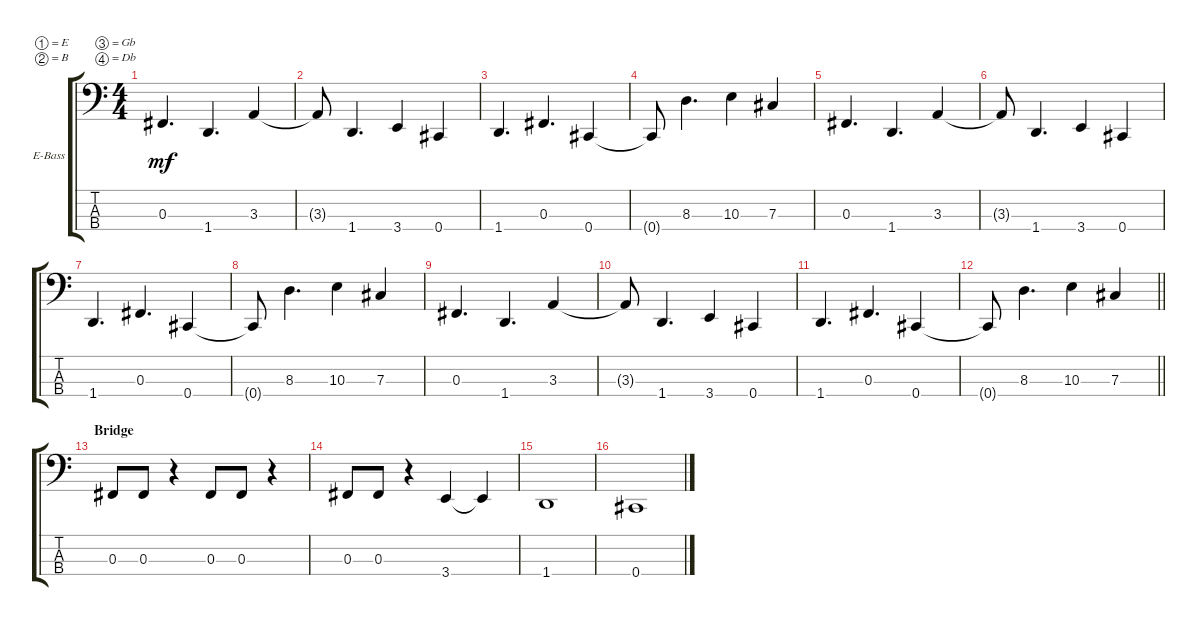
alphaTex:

\bracketExtendMode groupsimilarinstruments
\firstSystemTrackNameOrientation horizontal
\otherSystemsTrackNameOrientation horizontal
\track ("Electric Bass" "E-Bass") {instrument electricbasspick}
\staff {score tabs}
\tuning (E2 B1 Gb1 Db1)
\ts (4 4)
\tempo (184 hide)
\clef f4
\ks c
0.3.4{d dy mf} 1.4.4{d} 3.3.4 |
3.3{t}.8 1.4.4{d} 3.4.4 0.4.4 |
1.4.4{d} 0.3.4{d} 0.4.4 |
0.4{t}.8 8.3.4{d} 10.3.4 7.3.4 |
0.3.4{d} 1.4.4{d} 3.3.4 |
3.3{t}.8 1.4.4{d} 3.4.4 0.4.4 |
1.4.4{d} 0.3.4{d} 0.4.4 |
0.4{t}.8 8.3.4{d} 10.3.4 7.3.4 |
0.3.4{d} 1.4.4{d} 3.3.4 |
3.3{t}.8 1.4.4{d} 3.4.4 0.4.4 |
1.4.4{d} 0.3.4{d} 0.4.4 |
\barLineRight lightlight
0.4{t}.8 8.3.4{d} 10.3.4 7.3.4 |
\section ("" "Bridge")
0.3.8 0.3.8 r.4 0.3.8 0.3.8 r.4 |
0.3.8 0.3.8 r.4 3.4.4 3.4{t}.4 |
1.4.1 |
0.4.1
